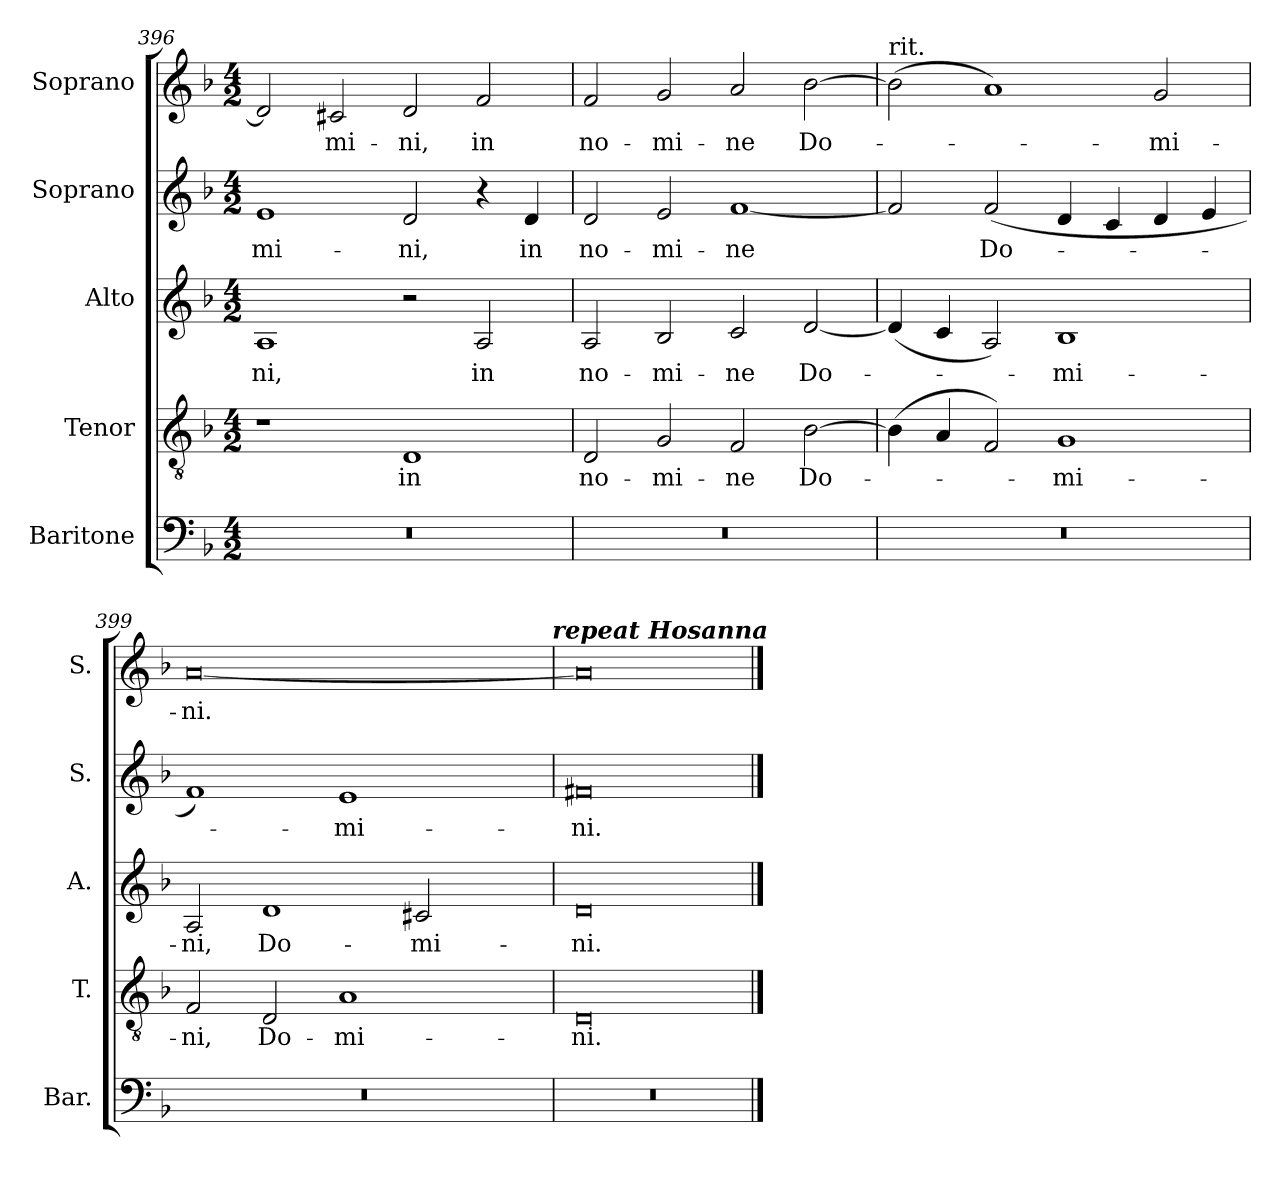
**kern	**kern	**text	**kern	**text	**kern	**text	**kern	**text
*part5	*part4	*part4	*part3	*part3	*part2	*part2	*part1	*part1
*staff5	*staff4	*staff4	*staff3	*staff3	*staff2	*staff2	*staff1	*staff1
*I"Baritone	*I"Tenor	*	*I"Alto	*	*I"Soprano	*	*I"Soprano	*
*I'Bar.	*I'T.	*	*I'A.	*	*I'S.	*	*I'S.	*
!!LO:LB:g=z
*clefF4	*clefGv2	*	*clefG2	*	*clefG2	*	*clefG2	*
*	*ITrd7c12	*	*	*	*	*	*	*
*k[b-]	*k[b-]	*	*k[b-]	*	*k[b-]	*	*k[b-]	*
*F:	*F:	*	*F:	*	*F:	*	*F:	*
*M4/2	*M4/2	*	*M4/2	*	*M4/2	*	*M4/2	*
=396	=396	=396	=396	=396	=396	=396	=396	=396
!LO:N:vis=1	!	!	!	!	!	!	!	!
!	!	!	!	!LO:LY:b:color=#000000	!	!	!	!
!	!	!	!	!	!	!LO:LY:b:color=#000000	!	!
0r	1r	.	1Ai	-ni,	1ei	-mi-	2di/]	.
!	!	!	!	!	!	!	!	!LO:LY:b:color=#000000
.	.	.	.	.	.	.	2c#Xi/	-mi-
!	!	!LO:LY:b:color=#000000	!	!	!	!	!	!
!	!	!	!	!	!	!LO:LY:b:color=#000000	!	!
!	!	!	!	!	!	!	!	!LO:LY:b:color=#000000
.	1DDi	in	2r	.	2di/	-ni,	2di/	-ni,
!	!	!	!	!LO:LY:b:color=#000000	!	!	!	!
!	!	!	!	!	!	!	!	!LO:LY:b:color=#000000
.	.	.	2Ai/	in	4r	.	2fi/	in
!	!	!	!	!	!	!LO:LY:b:color=#000000	!	!
.	.	.	.	.	4di/	in	.	.
=397	=397	=397	=397	=397	=397	=397	=397	=397
!LO:N:vis=1	!	!	!	!	!	!	!	!
!	!	!LO:LY:b:color=#000000	!	!	!	!	!	!
!	!	!	!	!LO:LY:b:color=#000000	!	!	!	!
!	!	!	!	!	!	!LO:LY:b:color=#000000	!	!
!	!	!	!	!	!	!	!	!LO:LY:b:color=#000000
0r	2DDi/	no-	2Ai/	no-	2di/	no-	2fi/	no-
!	!	!LO:LY:b:color=#000000	!	!	!	!	!	!
!	!	!	!	!LO:LY:b:color=#000000	!	!	!	!
!	!	!	!	!	!	!LO:LY:b:color=#000000	!	!
!	!	!	!	!	!	!	!	!LO:LY:b:color=#000000
.	2GGi/	-mi-	2B-i/	-mi-	2ei/	-mi-	2gi/	-mi-
!	!	!LO:LY:b:color=#000000	!	!	!	!	!	!
!	!	!	!	!LO:LY:b:color=#000000	!	!	!	!
!	!	!	!	!	!	!LO:LY:b:color=#000000	!	!
!	!	!	!	!	!	!	!	!LO:LY:b:color=#000000
.	2FFi/	-ne	2ci/	-ne	[1fi	-ne	2ai/	-ne
!	!	!LO:LY:b:color=#000000	!	!	!	!	!	!
!	!	!	!	!LO:LY:b:color=#000000	!	!	!	!
!	!	!	!	!	!	!	!	!LO:LY:b:color=#000000
.	[2BB-i\	Do-	[2di/	Do-	.	.	[2b-i\	Do-
=398	=398	=398	=398	=398	=398	=398	=398	=398
!	!	!	!	!	!	!	!LO:TX:t=rit.	!
!LO:N:vis=1	!	!	!	!	!	!	!	!
0r	(4BB-i\]	.	(4di/]	.	2fi/]	.	(2b-i\]	.
.	4AAi/	.	4ci/	.	.	.	.	.
!	!	!	!	!	!	!LO:LY:b:color=#000000	!	!
.	2FFi/)	.	2Ai/)	.	(2fi/	Do-	1ai)	.
!	!	!LO:LY:b:color=#000000	!	!	!	!	!	!
!	!	!	!	!LO:LY:b:color=#000000	!	!	!	!
.	1GGi	-mi-	1B-i	-mi-	4di/	.	.	.
.	.	.	.	.	4ci/	.	.	.
!	!	!	!	!	!	!	!	!LO:LY:b:color=#000000
.	.	.	.	.	4di/	.	2gi/	-mi-
.	.	.	.	.	4ei/	.	.	.
=399	=399	=399	=399	=399	=399	=399	=399	=399
!LO:N:vis=1	!	!	!	!	!	!	!	!
!	!	!LO:LY:b:color=#000000	!	!	!	!	!	!
!	!	!	!	!LO:LY:b:color=#000000	!	!	!	!
!	!	!	!	!	!	!	!	!LO:LY:b:color=#000000
*	*	*	*	*	*	*	*^	*
0r	2FFi/	-ni,	2Ai/	-ni,	1fi)	.	[0ai	1ryy	-ni.
!	!	!LO:LY:b:color=#000000	!	!	!	!	!	!	!
!	!	!	!	!LO:LY:b:color=#000000	!	!	!	!	!
.	2DDi/	Do-	1di	Do-	.	.	.	.	.
!	!	!LO:LY:b:color=#000000	!	!	!	!	!	!	!
!	!	!	!	!	!	!LO:LY:b:color=#000000	!	!	!
.	1AAi	-mi-	.	.	1ei	-mi-	.	2ryy	.
!	!	!	!	!LO:LY:b:color=#000000	!	!	!	!	!
.	.	.	2c#Xi/	-mi-	.	.	.	4ryy	.
.	.	.	.	.	.	.	.	8ryy	.
.	.	.	.	.	.	.	.	16ryy	.
.	.	.	.	.	.	.	.	32ryy	.
.	.	.	.	.	.	.	.	64ryy	.
.	.	.	.	.	.	.	.	128...ryy	.
!	!	!	!	!	!	!	!	!LO:TX:a:Bi:t=repeat Hosanna	!
.	.	.	.	.	.	.	.	1024ryy	.
=400	=400	=400	=400	=400	=400	=400	=400	=400	=400
!LO:N:vis=1	!	!	!	!	!	!	!	!	!
*	*	*	*	*	*	*	*v	*v	*
*	*	*	*	*	*	*	*^	*
!	!	!LO:LY:b:color=#000000	!	!	!	!	!	!	!
*	*	*	*	*	*	*	*v	*v	*
*	*	*	*	*	*	*	*^	*
!	!	!	!	!LO:LY:b:color=#000000	!	!	!	!	!
*	*	*	*	*	*	*	*v	*v	*
*	*	*	*	*	*	*	*^	*
!	!	!	!	!	!	!LO:LY:b:color=#000000	!	!	!
*	*	*	*	*	*	*	*v	*v	*
0r	0DDi	-ni.	0di	-ni.	0f#Xi	-ni.	0ai]	.
==	==	==	==	==	==	==	==	==
*-	*-	*-	*-	*-	*-	*-	*-	*-
